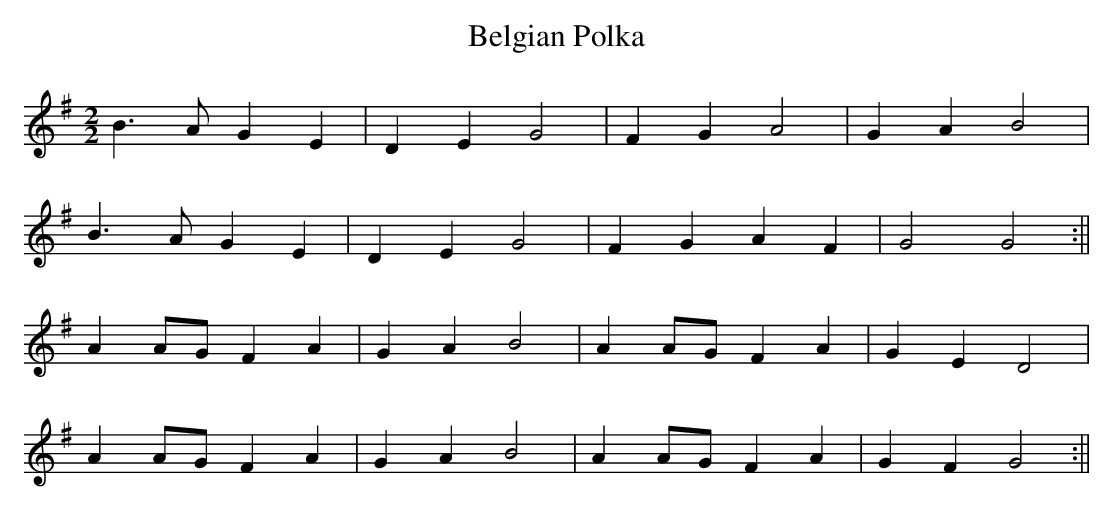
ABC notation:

X:1
T:Belgian Polka
M:2/2
L:1/8
K:G
B3 A G2 E2|D2 E2 G4|F2 G2 A4|G2 A2 B4|
B3 A G2 E2|D2 E2 G4|F2 G2 A2 F2|G4 G4:||
A2 AG F2 A2|G2 A2 B4|A2 AG F2 A2|G2 E2 D4|
A2 AG F2 A2|G2 A2 B4|A2 AG F2 A2|G2 F2 G4:||
